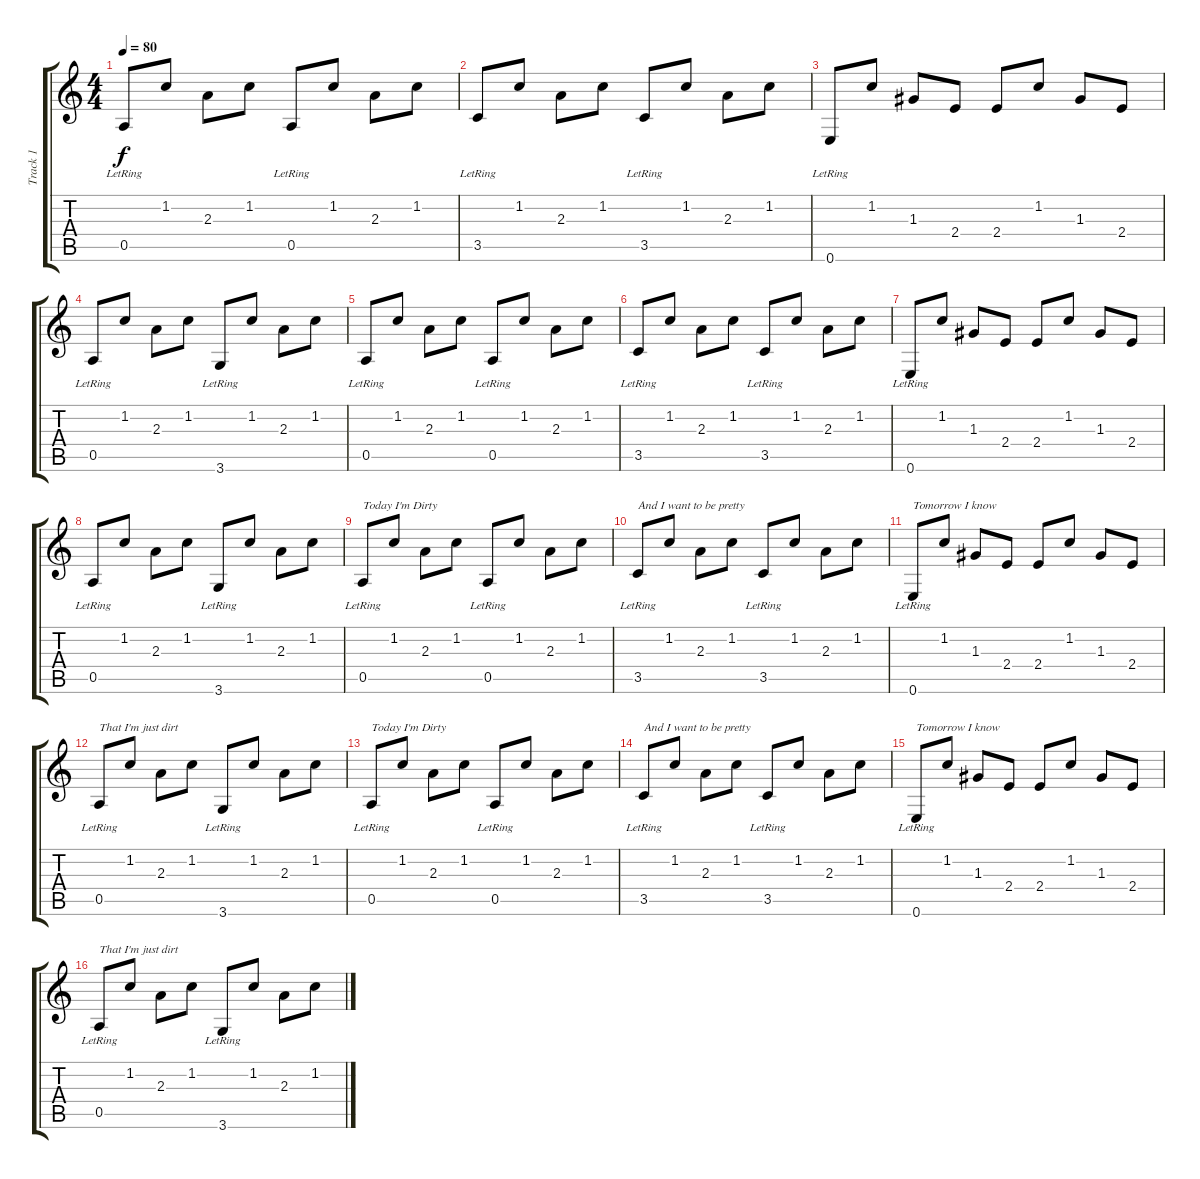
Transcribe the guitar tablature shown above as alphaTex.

\track ("Track 1" "Track 1") {instrument acousticguitarnylon}
\staff {score tabs}
\tuning (E4 B3 G3 D3 A2 E2) {hide}
\ts (4 4)
\tempo 80
\clef g2
\ks c
0.5{lr}.8{dy f instrument acousticguitarnylon} 1.2.8 2.3.8 1.2.8 0.5{lr}.8 1.2.8 2.3.8 1.2.8 |
3.5{lr}.8 1.2.8 2.3.8 1.2.8 3.5{lr}.8 1.2.8 2.3.8 1.2.8 |
0.6{lr}.8 1.2.8 1.3.8 2.4.8 2.4.8 1.2.8 1.3.8 2.4.8 |
0.5{lr}.8 1.2.8 2.3.8 1.2.8 3.6{lr}.8 1.2.8 2.3.8 1.2.8 |
0.5{lr}.8 1.2.8 2.3.8 1.2.8 0.5{lr}.8 1.2.8 2.3.8 1.2.8 |
3.5{lr}.8 1.2.8 2.3.8 1.2.8 3.5{lr}.8 1.2.8 2.3.8 1.2.8 |
0.6{lr}.8 1.2.8 1.3.8 2.4.8 2.4.8 1.2.8 1.3.8 2.4.8 |
0.5{lr}.8 1.2.8 2.3.8 1.2.8 3.6{lr}.8 1.2.8 2.3.8 1.2.8 |
0.5{lr}.8{txt "Today I'm Dirty"} 1.2.8 2.3.8 1.2.8 0.5{lr}.8 1.2.8 2.3.8 1.2.8 |
3.5{lr}.8{txt "And I want to be pretty"} 1.2.8 2.3.8 1.2.8 3.5{lr}.8 1.2.8 2.3.8 1.2.8 |
0.6{lr}.8{txt "Tomorrow I know"} 1.2.8 1.3.8 2.4.8 2.4.8 1.2.8 1.3.8 2.4.8 |
0.5{lr}.8{txt "That I'm just dirt"} 1.2.8 2.3.8 1.2.8 3.6{lr}.8 1.2.8 2.3.8 1.2.8 |
0.5{lr}.8{txt "Today I'm Dirty"} 1.2.8 2.3.8 1.2.8 0.5{lr}.8 1.2.8 2.3.8 1.2.8 |
3.5{lr}.8{txt "And I want to be pretty"} 1.2.8 2.3.8 1.2.8 3.5{lr}.8 1.2.8 2.3.8 1.2.8 |
0.6{lr}.8{txt "Tomorrow I know"} 1.2.8 1.3.8 2.4.8 2.4.8 1.2.8 1.3.8 2.4.8 |
0.5{lr}.8{txt "That I'm just dirt"} 1.2.8 2.3.8 1.2.8 3.6{lr}.8 1.2.8 2.3.8 1.2.8
